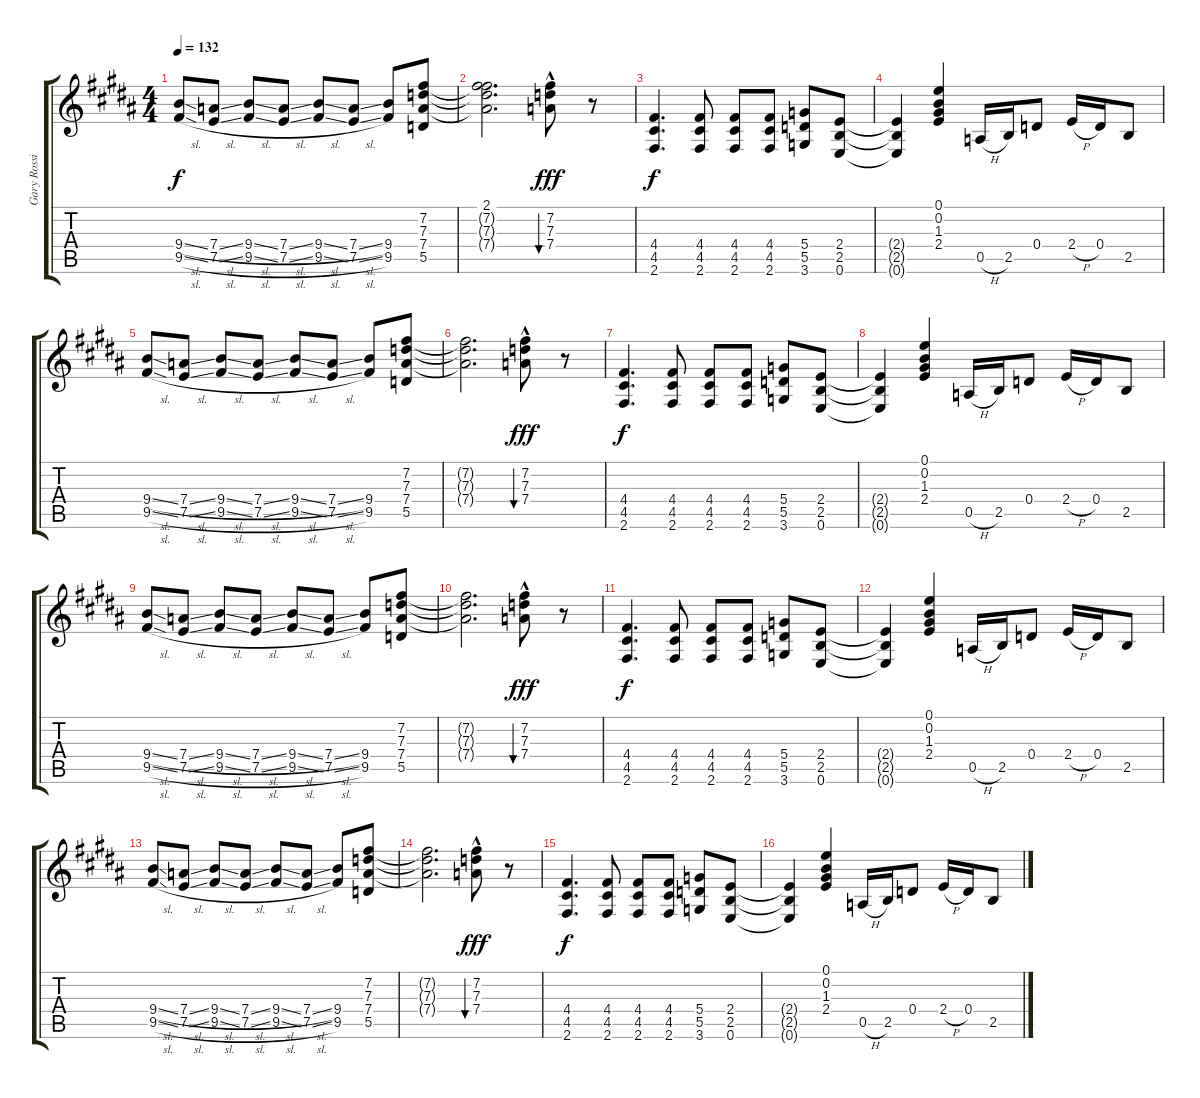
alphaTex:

\track ("Gary Rossington Guitar" "Gary Rossi") {instrument overdrivenguitar}
\staff {score tabs}
\tuning (E4 B3 G3 D3 A2 E2) {hide}
\ts (4 4)
\tempo 132
\clef g2
\ks b
(9.4{sl} 9.5{sl}).8{dy f} (7.4{sl} 7.5{sl}).8 (9.4{sl} 9.5{sl}).8 (7.4{sl} 7.5{sl}).8 (9.4{sl} 9.5{sl}).8 (7.4{sl} 7.5{sl}).8 (9.4 9.5).8 (7.2 7.3 7.4 5.5).8 |
(2.1 7.2{t} 7.3{t} 7.4{t}).2{d} (7.2{hac} 7.3 7.4).8{bu 60 dy fff} r.8 |
(4.4 4.5 2.6).4{d dy f} (4.4 4.5 2.6).8 (4.4 4.5 2.6).8 (4.4 4.5 2.6).8 (5.4 5.5 3.6).8 (2.4 2.5 0.6).8 |
(2.4{t} 2.5{t} 0.6{t}).4 (0.1 0.2 1.3 2.4).4 0.5{h}.16 2.5.16 0.4.8 2.4{h}.16 0.4.16 2.5.8 |
(9.4{sl} 9.5{sl}).8 (7.4{sl} 7.5{sl}).8 (9.4{sl} 9.5{sl}).8 (7.4{sl} 7.5{sl}).8 (9.4{sl} 9.5{sl}).8 (7.4{sl} 7.5{sl}).8 (9.4 9.5).8 (7.2 7.3 7.4 5.5).8 |
(7.2{t} 7.3{t} 7.4{t}).2{d} (7.2{hac} 7.3 7.4).8{bu 60 dy fff} r.8 |
(4.4 4.5 2.6).4{d dy f} (4.4 4.5 2.6).8 (4.4 4.5 2.6).8 (4.4 4.5 2.6).8 (5.4 5.5 3.6).8 (2.4 2.5 0.6).8 |
(2.4{t} 2.5{t} 0.6{t}).4 (0.1 0.2 1.3 2.4).4 0.5{h}.16 2.5.16 0.4.8 2.4{h}.16 0.4.16 2.5.8 |
(9.4{sl} 9.5{sl}).8 (7.4{sl} 7.5{sl}).8 (9.4{sl} 9.5{sl}).8 (7.4{sl} 7.5{sl}).8 (9.4{sl} 9.5{sl}).8 (7.4{sl} 7.5{sl}).8 (9.4 9.5).8 (7.2 7.3 7.4 5.5).8 |
(7.2{t} 7.3{t} 7.4{t}).2{d} (7.2{hac} 7.3 7.4).8{bu 60 dy fff} r.8 |
(4.4 4.5 2.6).4{d dy f} (4.4 4.5 2.6).8 (4.4 4.5 2.6).8 (4.4 4.5 2.6).8 (5.4 5.5 3.6).8 (2.4 2.5 0.6).8 |
(2.4{t} 2.5{t} 0.6{t}).4 (0.1 0.2 1.3 2.4).4 0.5{h}.16 2.5.16 0.4.8 2.4{h}.16 0.4.16 2.5.8 |
(9.4{sl} 9.5{sl}).8 (7.4{sl} 7.5{sl}).8 (9.4{sl} 9.5{sl}).8 (7.4{sl} 7.5{sl}).8 (9.4{sl} 9.5{sl}).8 (7.4{sl} 7.5{sl}).8 (9.4 9.5).8 (7.2 7.3 7.4 5.5).8 |
(7.2{t} 7.3{t} 7.4{t}).2{d} (7.2{hac} 7.3 7.4).8{bu 60 dy fff} r.8 |
(4.4 4.5 2.6).4{d dy f} (4.4 4.5 2.6).8 (4.4 4.5 2.6).8 (4.4 4.5 2.6).8 (5.4 5.5 3.6).8 (2.4 2.5 0.6).8 |
(2.4{t} 2.5{t} 0.6{t}).4 (0.1 0.2 1.3 2.4).4 0.5{h}.16 2.5.16 0.4.8 2.4{h}.16 0.4.16 2.5.8
